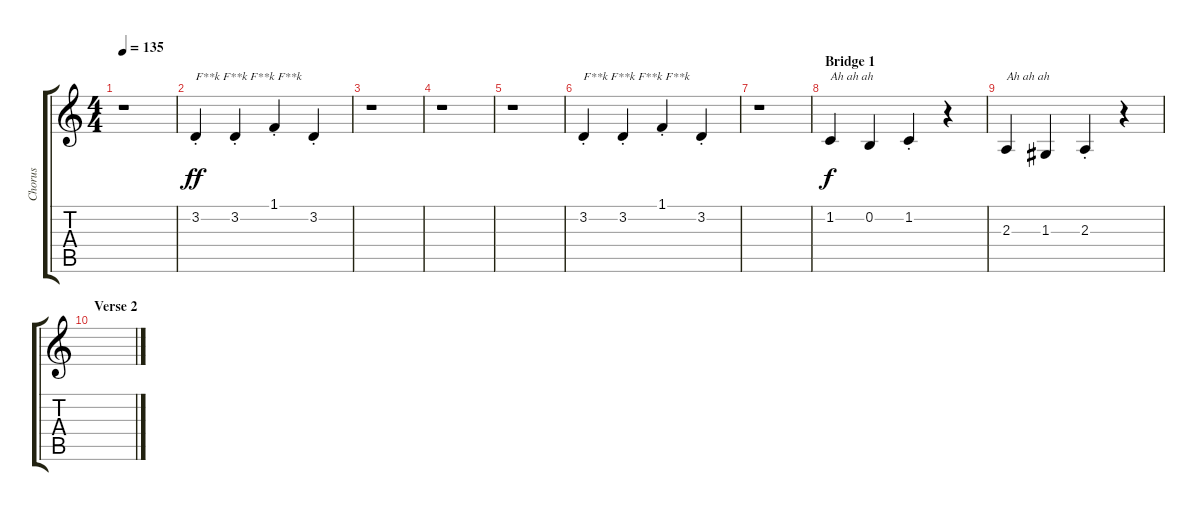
\track ("Chorus" "Chorus") {instrument clarinet}
\staff {score tabs}
\tuning (E4 B3 G3 D3 A2 E2) {hide}
\ts (4 4)
\tempo 135
\clef g2
\ks c
r.1{dy ff} |
3.2{st}.4{txt "F**k F**k F**k F**k"} 3.2{st}.4 1.1{st}.4 3.2{st}.4 |
r.1 |
r.1 |
r.1 |
3.2{st}.4{txt "F**k F**k F**k F**k"} 3.2{st}.4 1.1{st}.4 3.2{st}.4 |
r.1 |
\section ("" "Bridge 1")
1.2.4{txt "Ah ah ah" dy f} 0.2.4 1.2{st}.4 r.4 |
2.3.4{txt "Ah ah ah"} 1.3.4 2.3{st}.4 r.4 |
\section ("" "Verse 2")
